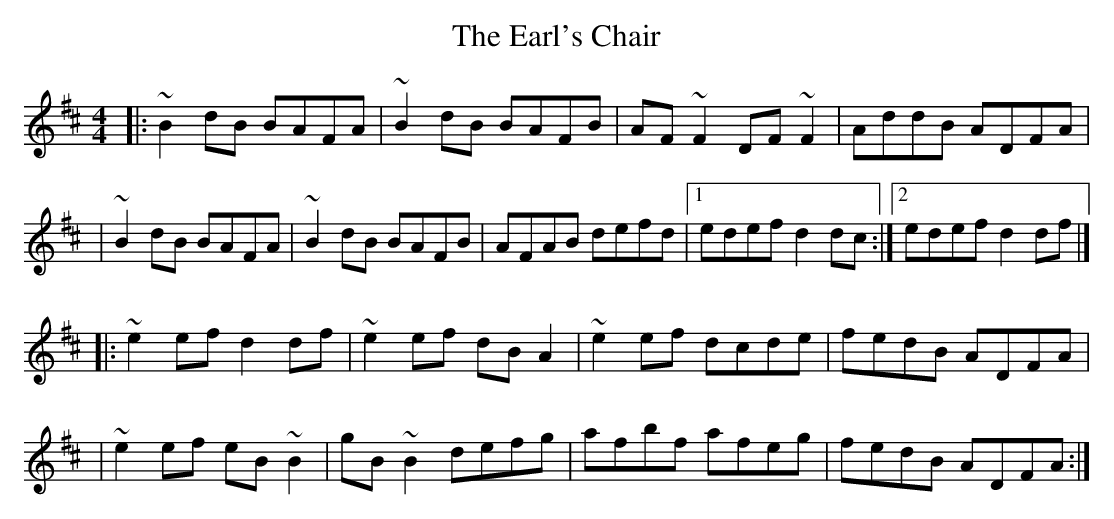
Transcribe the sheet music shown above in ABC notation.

X:1
T:The Earl's Chair
M:4/4
L:1/8
K:D
|:~B2dB BAFA|~B2dB BAFB|AF~F2 DF~F2|AddB ADFA|
|~B2dB BAFA|~B2dB BAFB|AFAB defd|1 edef d2dc:|2 edef d2df|]
|:~e2ef d2df|~e2ef dBA2|~e2ef dcde|fedB ADFA|
|~e2ef eB~B2|gB~B2 defg|afbf afeg|fedB ADFA:|
